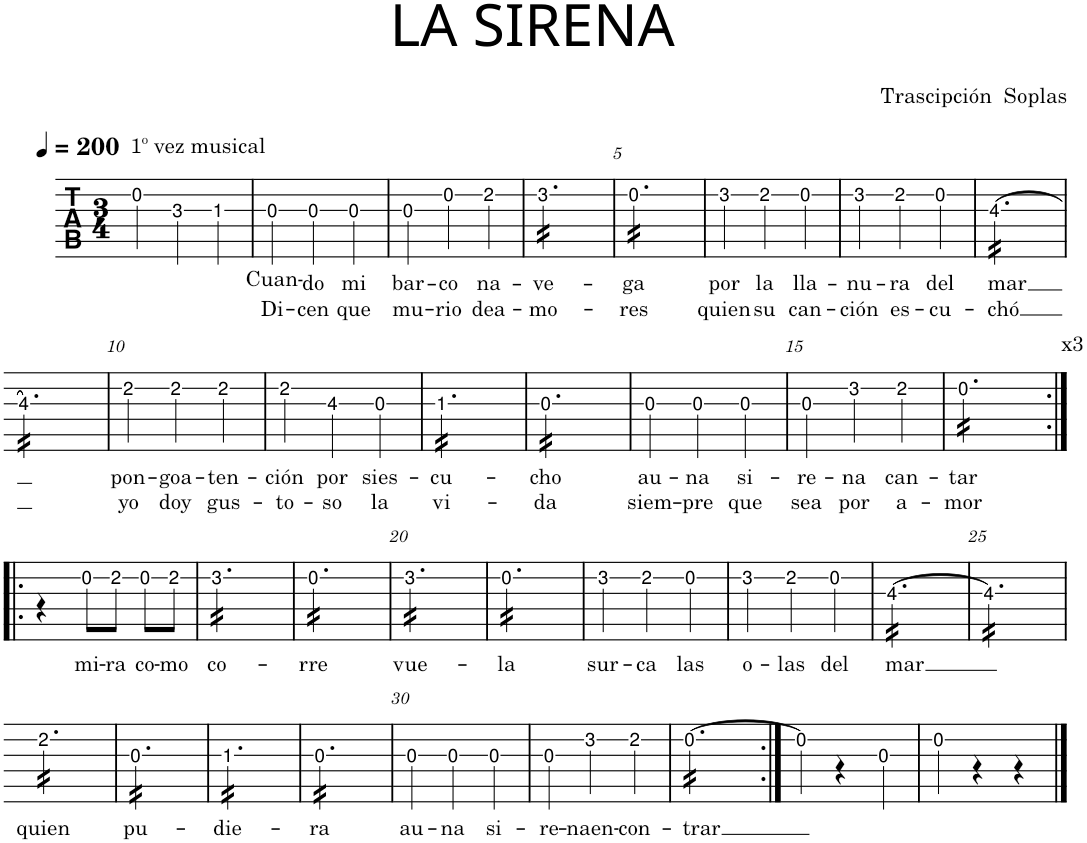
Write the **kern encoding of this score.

**kern	**kern	**kern	**text	**text	**kern	**text	**text
*part4	*part3	*part2	*part2	*part2	*part1	*part1	*part1
*staff4	*staff3	*staff2	*staff2	*staff2	*staff1	*staff1	*staff1
*I"Guitarra	*I"Laúd	*I"Bandurria 2	*	*	*I"Bandurria	*	*
*	*	*I'Band.	*	*	*	*	*
*stria6	*stria6	*stria6	*	*	*stria6	*	*
*	*	*	*	*	*	*	*
*k[f#]	*k[f#]	*k[f#]	*	*	*k[f#]	*	*
*M3/4	*M3/4	*M3/4	*	*	*M3/4	*	*
*MM200	*MM200	*MM200	*	*	*MM200	*	*
=1	=1	=1	=1	=1	=1	=1	=1
!	!	!	!	!	!LO:TX:a:t=1º vez musical	!	!
4E	4a	4ee	.	.	4ee\	.	.
4D	4g	4dd	.	.	4dd\	.	.
4C	4f#	4cc	.	.	4cc\	.	.
=2	=2	=2	=2	=2	=2	=2	=2
!	!	!	!	!	!	!LO:LY:b	!LO:LY:b
4EE	4g	4ee	Cuan-	Di-	4b\	Cuan-	Di-
!	!	!	!	!	!	!LO:LY:b	!LO:LY:b
4E 4G 4B	4g	4ee	-do	-cen	4b\	-do	-cen
!	!	!	!	!	!	!LO:LY:b	!LO:LY:b
4E 4G 4B	4g	4ee	mi	que	4b\	mi	que
=3	=3	=3	=3	=3	=3	=3	=3
!	!	!	!	!	!	!LO:LY:b	!LO:LY:b
4BB	4g	4ee	bar-	mu-	4b\	bar-	mu-
!	!	!	!	!	!	!LO:LY:b	!LO:LY:b
4E 4G 4B	4g	4gg	-co	-rio	4ee\	-co	-rio
!	!	!	!	!	!	!LO:LY:b	!LO:LY:b
4E 4G 4B	4a	4aa	na-	dea-	4ff#\	na-	dea-
=4	=4	=4	=4	=4	=4	=4	=4
!	!	!	!	!	!	!LO:LY:b	!LO:LY:b
4EE	2.b	2.bb	-ve-	-mo-	2.gg\	-ve-	-mo-
4E 4G 4B	.	.	.	.	.	.	.
4E 4G 4B	.	.	.	.	.	.	.
=5	=5	=5	=5	=5	=5	=5	=5
!	!	!	!	!	!	!LO:LY:b	!LO:LY:b
4BB	2.g	2.gg	-ga	-res	2.ee\	-ga	-res
4E 4G 4B	.	.	.	.	.	.	.
4E 4G 4B	.	.	.	.	.	.	.
=6	=6	=6	=6	=6	=6	=6	=6
!	!	!	!	!	!	!LO:LY:b	!LO:LY:b
4EE	4b	4bb	por	quien	4gg\	por	quien
!	!	!	!	!	!	!LO:LY:b	!LO:LY:b
4E 4G 4B	4a	4aa	la	su	4ff#\	la	su
!	!	!	!	!	!	!LO:LY:b	!LO:LY:b
4E 4G 4B	4g	4gg	lla-	can-	4ee\	lla-	can-
=7	=7	=7	=7	=7	=7	=7	=7
!	!	!	!	!	!	!LO:LY:b	!LO:LY:b
4BB	4b	4bb	-nu-	-ción	4gg\	-nu-	-ción
!	!	!	!	!	!	!LO:LY:b	!LO:LY:b
4E 4G 4B	4a	4aa	-ra	es-	4ff#\	-ra	es-
!	!	!	!	!	!	!LO:LY:b	!LO:LY:b
4E 4G 4B	4g	4gg	del	-cu-	4ee\	del	-cu-
=8	=8	=8	=8	=8	=8	=8	=8
!	!	!	!	!	!	!LO:LY:b	!LO:LY:b
4FF#	[2.f#	[2.ff#	mar	-chó	[2.dd#X\	mar	-chó
4A/ 4B/ 4f#/	.	.	.	.	.	.	.
4A/ 4B/ 4f#/	.	.	.	.	.	.	.
!!LO:LB:g=z
=9	=9	=9	=9	=9	=9	=9	=9
4BB	2.f#]	2.ff#]	.	.	2.dd#\]	.	.
4A/ 4B/ 4f#/	.	.	.	.	.	.	.
4r	.	.	.	.	.	.	.
=10	=10	=10	=10	=10	=10	=10	=10
!	!	!	!	!	!	!LO:LY:b	!LO:LY:b
4FF#	4a	4aa	pon-	yo	4ff#\	pon-	yo
!	!	!	!	!	!	!LO:LY:b	!LO:LY:b
4A/ 4B/ 4f#/	4a	4aa	-goa-	doy	4ff#\	-goa-	doy
!	!	!	!	!	!	!LO:LY:b	!LO:LY:b
4A/ 4B/ 4f#/	4a	4aa	-ten-	gus-	4ff#\	-ten-	gus-
=11	=11	=11	=11	=11	=11	=11	=11
!	!	!	!	!	!	!LO:LY:b	!LO:LY:b
4BB	4a	4aa	-ción	-to-	4ff#\	-ción	-to-
!	!	!	!	!	!	!LO:LY:b	!LO:LY:b
4A/ 4B/ 4f#/	4f#	4ff#	por	-so	4dd#X\	por	-so
!	!	!	!	!	!	!LO:LY:b	!LO:LY:b
4A/ 4B/ 4f#/	4d#X	4dd#X	sies-	la	4b\	sies-	la
=12	=12	=12	=12	=12	=12	=12	=12
!	!	!	!	!	!	!LO:LY:b	!LO:LY:b
4FF#	2.e	2.ee	-cu-	vi-	2.cc\	-cu-	vi-
4A/ 4B/ 4f#/	.	.	.	.	.	.	.
4A/ 4B/ 4f#/	.	.	.	.	.	.	.
=13	=13	=13	=13	=13	=13	=13	=13
!	!	!	!	!	!	!LO:LY:b	!LO:LY:b
4BB	2.d#X	2.dd#X	-cho	-da	2.b\	-cho	-da
4A/ 4B/ 4f#/	.	.	.	.	.	.	.
4A/ 4B/ 4f#/	.	.	.	.	.	.	.
=14	=14	=14	=14	=14	=14	=14	=14
!	!	!	!	!	!	!LO:LY:b	!LO:LY:b
4FF#	4d#X	4dd#X	au-	siem-	4b\	au-	siem-
!	!	!	!	!	!	!LO:LY:b	!LO:LY:b
4A/ 4B/ 4f#/	4d#	4dd#	-na	-pre	4b\	-na	-pre
!	!	!	!	!	!	!LO:LY:b	!LO:LY:b
4A/ 4B/ 4f#/	4d#	4dd#	si-	que	4b\	si-	que
=15	=15	=15	=15	=15	=15	=15	=15
!	!	!	!	!	!	!LO:LY:b	!LO:LY:b
4BB	4d#X	4dd#X	-re-	sea	4b\	-re-	sea
!	!	!	!	!	!	!LO:LY:b	!LO:LY:b
4A/ 4B/ 4f#/	4b	4bb	-na	por	4gg\	-na	por
!	!	!	!	!	!	!LO:LY:b	!LO:LY:b
4A/ 4B/ 4f#/	4a	4aa	can-	a-	4ff#\	can-	a-
=16	=16	=16	=16	=16	=16	=16	=16
!	!	!	!	!	!LO:TX:a:t=x3	!	!
!	!	!	!	!	!	!LO:LY:b	!LO:LY:b
4EE	[2.g	[2.gg	-tar	-mor	2.ee\	-tar	-mor
4E 4G 4B	.	.	.	.	.	.	.
4E 4G 4B	.	.	.	.	.	.	.
!!LO:LB:g=z
=17:|!|:	=17:|!|:	=17:|!|:	=17:|!|:	=17:|!|:	=17:|!|:	=17:|!|:	=17:|!|:
4EE	4g]	4gg]	.	.	4r	.	.
!	!	!	!	!	!	!LO:LY:b	!
4E 4G 4B	8g\L	8gg\L	mi-	.	8ee\L	mi-	.
!	!	!	!	!	!	!LO:LY:b	!
.	8a\J	8aa\J	-ra	.	8ff#\J	-ra	.
!	!	!	!	!	!	!LO:LY:b	!
4E 4G 4B	8g\L	8gg\L	co-	.	8ee\L	co-	.
!	!	!	!	!	!	!LO:LY:b	!
.	8a\J	8aa\J	-mo	.	8ff#\J	-mo	.
=18	=18	=18	=18	=18	=18	=18	=18
!	!	!	!	!	!	!LO:LY:b	!
4BB	2.b	2.bb	co-	.	2.gg\	co-	.
4E 4G 4B	.	.	.	.	.	.	.
4E 4G 4B	.	.	.	.	.	.	.
=19	=19	=19	=19	=19	=19	=19	=19
!	!	!	!	!	!	!LO:LY:b	!
4EE	2.g	2.gg	-rre	.	2.ee\	-rre	.
4E 4G 4B	.	.	.	.	.	.	.
4E 4G 4B	.	.	.	.	.	.	.
=20	=20	=20	=20	=20	=20	=20	=20
!	!	!	!	!	!	!LO:LY:b	!
4BB	2.b	2.bb	vue-	.	2.gg\	vue-	.
4E 4G 4B	.	.	.	.	.	.	.
4E 4G 4B	.	.	.	.	.	.	.
=21	=21	=21	=21	=21	=21	=21	=21
!	!	!	!	!	!	!LO:LY:b	!
4EE	2.g	2.gg	-la	.	2.ee\	-la	.
4E 4G 4B	.	.	.	.	.	.	.
4E 4G 4B	.	.	.	.	.	.	.
=22	=22	=22	=22	=22	=22	=22	=22
!	!	!	!	!	!	!LO:LY:b	!
4BB	4b	4bb	sur-	.	4gg\	sur-	.
!	!	!	!	!	!	!LO:LY:b	!
4E 4G 4B	4a	4aa	-ca	.	4ff#\	-ca	.
!	!	!	!	!	!	!LO:LY:b	!
4E 4G 4B	4g	4gg	las	.	4ee\	las	.
=23	=23	=23	=23	=23	=23	=23	=23
!	!	!	!	!	!	!LO:LY:b	!
4EE	4b	4bb	o-	.	4gg\	o-	.
!	!	!	!	!	!	!LO:LY:b	!
4E 4G 4B	4a	4aa	-las	.	4ff#\	-las	.
!	!	!	!	!	!	!LO:LY:b	!
4E 4G 4B	4g	4gg	del	.	4ee\	del	.
=24	=24	=24	=24	=24	=24	=24	=24
!	!	!	!	!	!	!LO:LY:b	!
4FF#	[2.f#	[2.ff#	mar	.	[2.dd#X\	mar	.
4A/ 4B/ 4f#/	.	.	.	.	.	.	.
4A/ 4B/ 4f#/	.	.	.	.	.	.	.
=25	=25	=25	=25	=25	=25	=25	=25
4BB	2.f#]	2.ff#]	.	.	2.dd#\]	.	.
4A/ 4B/ 4f#/	.	.	.	.	.	.	.
4A/ 4B/ 4f#/	.	.	.	.	.	.	.
!!LO:LB:g=z
=26	=26	=26	=26	=26	=26	=26	=26
!	!	!	!	!	!	!LO:LY:b	!
4FF#	2.a	2.aa	quien	.	2.ff#\	quien	.
4A/ 4B/ 4f#/	.	.	.	.	.	.	.
4A/ 4B/ 4f#/	.	.	.	.	.	.	.
=27	=27	=27	=27	=27	=27	=27	=27
!	!	!	!	!	!	!LO:LY:b	!
4BB	2.d#X	2.dd#X	pu-	.	2.b\	pu-	.
4A/ 4B/ 4f#/	.	.	.	.	.	.	.
4A/ 4B/ 4f#/	.	.	.	.	.	.	.
=28	=28	=28	=28	=28	=28	=28	=28
!	!	!	!	!	!	!LO:LY:b	!
4FF#	2.e	2.ee	-die-	.	2.cc\	-die-	.
4A/ 4B/ 4f#/	.	.	.	.	.	.	.
4A/ 4B/ 4f#/	.	.	.	.	.	.	.
=29	=29	=29	=29	=29	=29	=29	=29
!	!	!	!	!	!	!LO:LY:b	!
4BB	2.d#X	2.dd#X	-ra	.	2.b\	-ra	.
4A/ 4B/ 4f#/	.	.	.	.	.	.	.
4A/ 4B/ 4f#/	.	.	.	.	.	.	.
=30	=30	=30	=30	=30	=30	=30	=30
!	!	!	!	!	!	!LO:LY:b	!
4FF#	4d#X	4dd#X	au-	.	4b\	au-	.
!	!	!	!	!	!	!LO:LY:b	!
4A/ 4B/ 4f#/	4d#	4dd#	-na	.	4b\	-na	.
!	!	!	!	!	!	!LO:LY:b	!
4A/ 4B/ 4f#/	4d#	4dd#	si-	.	4b\	si-	.
=31	=31	=31	=31	=31	=31	=31	=31
!	!	!	!	!	!	!LO:LY:b	!
4BB	4d#X	4dd#X	-re-	.	4b\	-re-	.
!	!	!	!	!	!	!LO:LY:b	!
4A/ 4B/ 4f#/	4b	4bb	-naen-	.	4gg\	-naen-	.
!	!	!	!	!	!	!LO:LY:b	!
4A/ 4B/ 4f#/	4a	4aa	-con-	.	4ff#\	-con-	.
=32	=32	=32	=32	=32	=32	=32	=32
!	!	!	!	!	!	!LO:LY:b	!
4EE	[2.g	[2.gg	-trar	.	[2.ee\	-trar	.
4E 4G 4B	.	.	.	.	.	.	.
4E 4G 4B	.	.	.	.	.	.	.
=33:|!	=33:|!	=33:|!	=33:|!	=33:|!	=33:|!	=33:|!	=33:|!
2r	4g]	4gg]	.	.	4ee\]	.	.
.	4r	4r	.	.	4r	.	.
4r	4b	4b	.	.	4b\	.	.
=34	=34	=34	=34	=34	=34	=34	=34
4BB 4E 4G 4B 4e	4g	4ee	.	.	4ee\	.	.
2r	4r	4r	.	.	4r	.	.
.	4r	4r	.	.	4r	.	.
==	==	==	==	==	==	==	==
*-	*-	*-	*-	*-	*-	*-	*-
